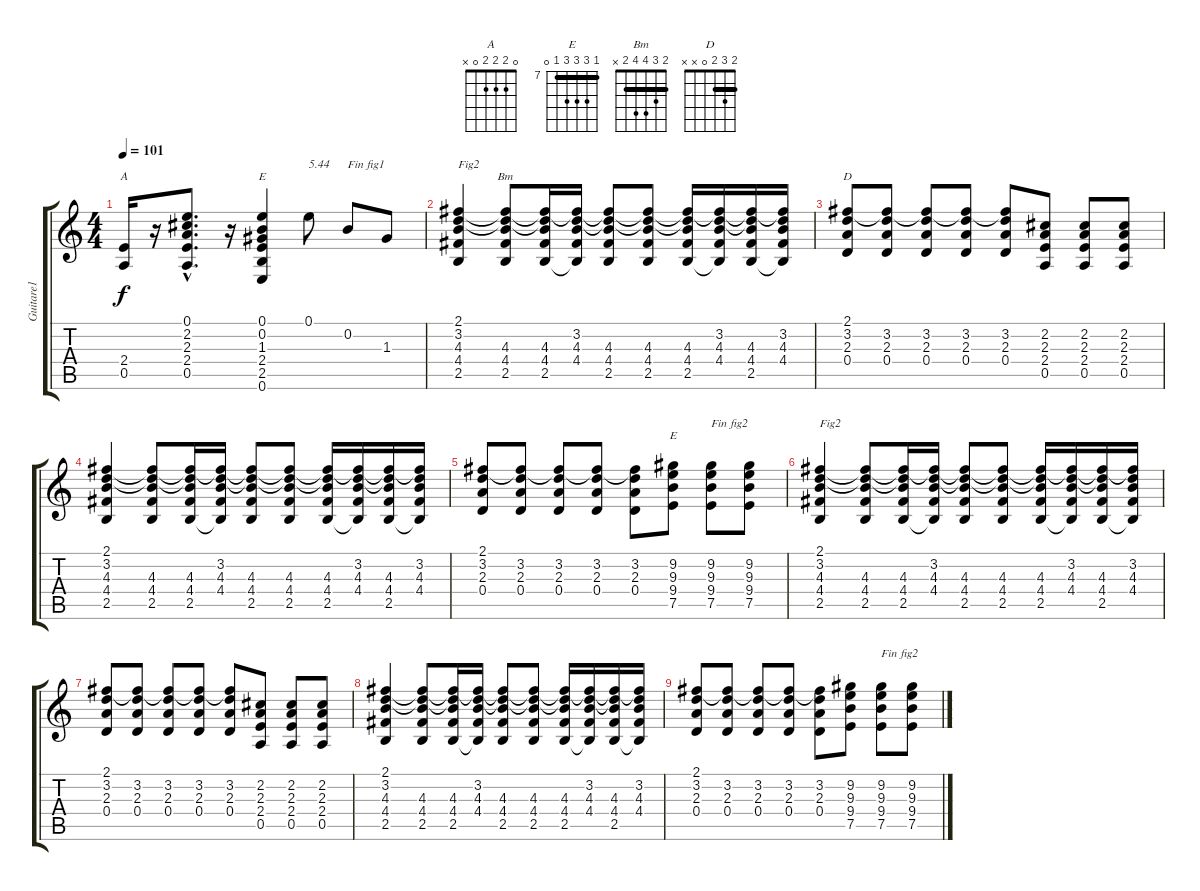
\track ("Guitare1" "Guitare1") {instrument acousticguitarsteel}
\staff {score tabs}
\tuning (E4 B3 G3 D3 A2 E2) {hide}
\chord ("A" 0 2 2 2 0 x)
\chord ("E" 0 0 1 2 2 0)
\chord ("Bm" 2 3 4 4 2 x) {barre 2}
\chord ("D" 2 3 2 0 x x) {barre 2}
\chord ("E" 7 9 9 9 7 0) {firstfret 7 barre 7}
\ts (4 4)
\tempo 101
\clef g2
\ks c
(2.4 0.5).16{ch "A" dy f} r.16 (0.1{hac} 2.2{hac} 2.3{hac} 2.4{hac} 0.5{hac}).8{d} r.16 (0.1 0.2 1.3 2.4 2.5 0.6).4{ch "E"} 0.1.8{txt "5.44"} 0.2.8{txt "Fin fig1"} 1.3.8 |
(2.1 3.2 4.3 4.4 2.5).4{txt "Fig2" volume 3} (2.1{t} 3.2{t} 4.3 4.4 2.5).8{ch "Bm"} (2.1{t} 3.2{t} 4.3 4.4 2.5).16 (2.1{t} 3.2 4.3 4.4 2.5{t}).16 (2.1{t} 3.2{t} 4.3 4.4 2.5).8 (2.1{t} 3.2{t} 4.3 4.4 2.5).8 (2.1{t} 3.2{t} 4.3 4.4 2.5).16 (2.1{t} 3.2 4.3 4.4 2.5{t}).16 (2.1{t} 3.2{t} 4.3 4.4 2.5).16 (2.1{t} 3.2 4.3 4.4 2.5{t}).16 |
(2.1 3.2 2.3 0.4).8{ch "D"} (2.1{t} 3.2 2.3 0.4).8 (2.1{t} 3.2 2.3 0.4).8 (2.1{t} 3.2 2.3 0.4).8 (2.1{t} 3.2 2.3 0.4).8 (2.2 2.3 2.4 0.5).8 (2.2 2.3 2.4 0.5).8 (2.2 2.3 2.4 0.5).8 |
(2.1 3.2 4.3 4.4 2.5).4 (2.1{t} 3.2{t} 4.3 4.4 2.5).8 (2.1{t} 3.2{t} 4.3 4.4 2.5).16 (2.1{t} 3.2 4.3 4.4 2.5{t}).16 (2.1{t} 3.2{t} 4.3 4.4 2.5).8 (2.1{t} 3.2{t} 4.3 4.4 2.5).8 (2.1{t} 3.2{t} 4.3 4.4 2.5).16 (2.1{t} 3.2 4.3 4.4 2.5{t}).16 (2.1{t} 3.2{t} 4.3 4.4 2.5).16 (2.1{t} 3.2 4.3 4.4 2.5{t}).16 |
(2.1 3.2 2.3 0.4).8 (2.1{t} 3.2 2.3 0.4).8 (2.1{t} 3.2 2.3 0.4).8 (2.1{t} 3.2 2.3 0.4).8 (2.1{t} 3.2 2.3 0.4).8 (9.2 9.3 9.4 7.5).8{ch "E"} (9.2 9.3 9.4 7.5).8{txt "Fin fig2"} (9.2 9.3 9.4 7.5).8 |
(2.1 3.2 4.3 4.4 2.5).4{txt "Fig2" volume 0} (2.1{t} 3.2{t} 4.3 4.4 2.5).8 (2.1{t} 3.2{t} 4.3 4.4 2.5).16 (2.1{t} 3.2 4.3 4.4 2.5{t}).16 (2.1{t} 3.2{t} 4.3 4.4 2.5).8 (2.1{t} 3.2{t} 4.3 4.4 2.5).8 (2.1{t} 3.2{t} 4.3 4.4 2.5).16 (2.1{t} 3.2 4.3 4.4 2.5{t}).16 (2.1{t} 3.2{t} 4.3 4.4 2.5).16 (2.1{t} 3.2 4.3 4.4 2.5{t}).16 |
(2.1 3.2 2.3 0.4).8 (2.1{t} 3.2 2.3 0.4).8 (2.1{t} 3.2 2.3 0.4).8 (2.1{t} 3.2 2.3 0.4).8 (2.1{t} 3.2 2.3 0.4).8 (2.2 2.3 2.4 0.5).8 (2.2 2.3 2.4 0.5).8 (2.2 2.3 2.4 0.5).8 |
(2.1 3.2 4.3 4.4 2.5).4 (2.1{t} 3.2{t} 4.3 4.4 2.5).8 (2.1{t} 3.2{t} 4.3 4.4 2.5).16 (2.1{t} 3.2 4.3 4.4 2.5{t}).16 (2.1{t} 3.2{t} 4.3 4.4 2.5).8 (2.1{t} 3.2{t} 4.3 4.4 2.5).8 (2.1{t} 3.2{t} 4.3 4.4 2.5).16 (2.1{t} 3.2 4.3 4.4 2.5{t}).16 (2.1{t} 3.2{t} 4.3 4.4 2.5).16 (2.1{t} 3.2 4.3 4.4 2.5{t}).16 |
(2.1 3.2 2.3 0.4).8 (2.1{t} 3.2 2.3 0.4).8 (2.1{t} 3.2 2.3 0.4).8 (2.1{t} 3.2 2.3 0.4).8 (2.1{t} 3.2 2.3 0.4).8 (9.2 9.3 9.4 7.5).8 (9.2 9.3 9.4 7.5).8{txt "Fin fig2"} (9.2 9.3 9.4 7.5).8
